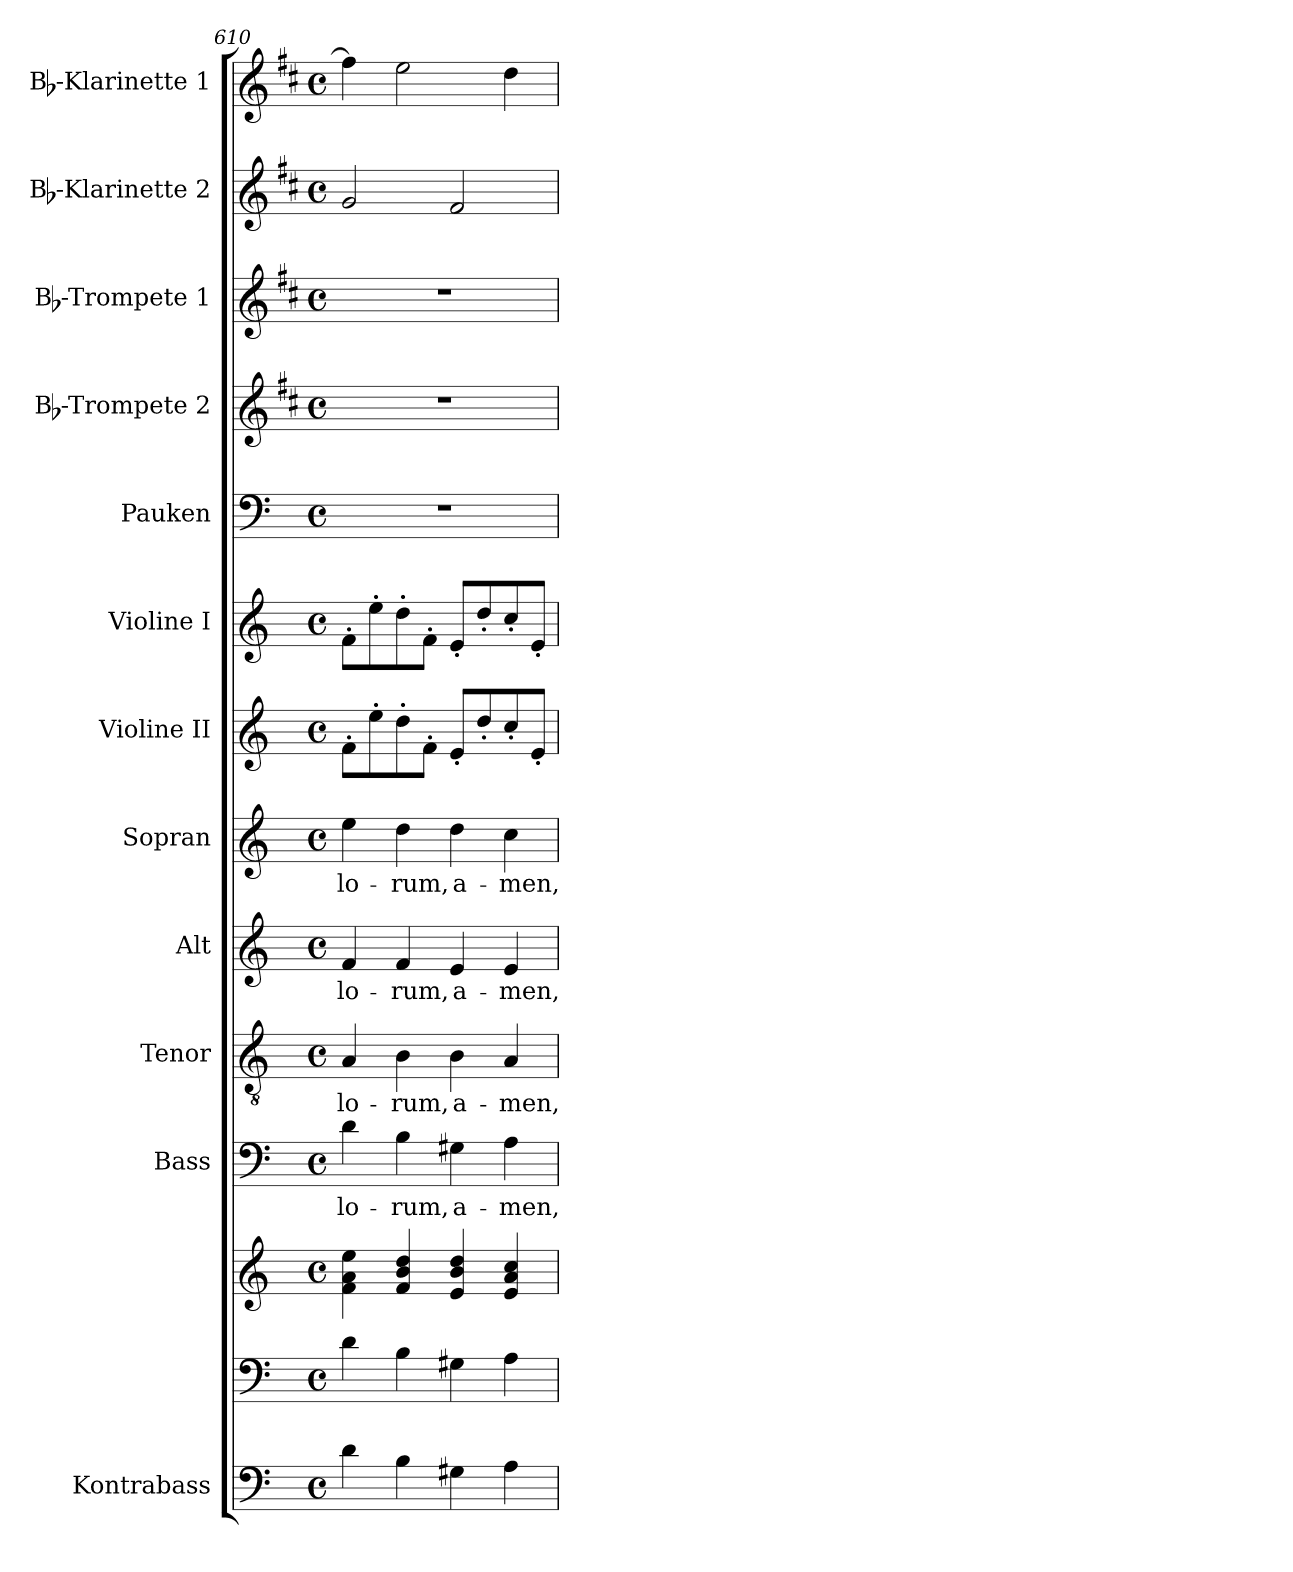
**kern	**kern	**kern	**kern	**text	**kern	**text	**kern	**text	**kern	**text	**kern	**kern	**kern	**kern	**kern	**kern	**kern
*part13	*part12	*part12	*part11	*part11	*part10	*part10	*part9	*part9	*part8	*part8	*part7	*part6	*part5	*part4	*part3	*part2	*part1
*staff14	*staff13	*staff12	*staff11	*staff11	*staff10	*staff10	*staff9	*staff9	*staff8	*staff8	*staff7	*staff6	*staff5	*staff4	*staff3	*staff2	*staff1
*I"Kontrabass	*	*	*I"Bass	*	*I"Tenor	*	*I"Alt	*	*I"Sopran	*	*I"Violine II	*I"Violine I	*I"Pauken	*I"Bb-Trompete 2	*I"Bb-Trompete 1	*I"Bb-Klarinette 2	*I"Bb-Klarinette 1
*I'Kb.	*	*	*I'B.	*	*I'T.	*	*I'A.	*	*I'S.	*	*I'Vl. II	*I'Vl. I	*I'Pk.	*I'Bb Trp. 2	*I'Bb Trp. 1	*I'Bb Kl. 2	*I'Bb Kl. 1
!!LO:PB:g=z
*clefF4	*clefF4	*clefG2	*clefF4	*	*clefGv2	*	*clefG2	*	*clefG2	*	*clefG2	*clefG2	*clefF4	*clefG2	*clefG2	*clefG2	*clefG2
*ITrd7c12	*	*	*	*	*	*	*	*	*	*	*	*	*	*ITrd1c2	*ITrd1c2	*ITrd1c2	*ITrd1c2
*k[]	*k[]	*k[]	*k[]	*	*k[]	*	*k[]	*	*k[]	*	*k[]	*k[]	*k[]	*k[]	*k[]	*k[]	*k[]
*C:	*C:	*C:	*C:	*	*C:	*	*C:	*	*C:	*	*C:	*C:	*C:	*C:	*C:	*C:	*C:
*M4/4	*M4/4	*M4/4	*M4/4	*	*M4/4	*	*M4/4	*	*M4/4	*	*M4/4	*M4/4	*M4/4	*M4/4	*M4/4	*M4/4	*M4/4
*met(c)	*met(c)	*met(c)	*met(c)	*	*met(c)	*	*met(c)	*	*met(c)	*	*met(c)	*met(c)	*met(c)	*met(c)	*met(c)	*met(c)	*met(c)
=610	=610	=610	=610	=610	=610	=610	=610	=610	=610	=610	=610	=610	=610	=610	=610	=610	=610
!	!	!	!	!LO:LY:b	!	!LO:LY:b	!	!LO:LY:b	!	!LO:LY:b	!	!	!	!	!	!	!
4D\	4d\	4f\ 4a\ 4ee\	4d\	-lo-	4A/	-lo-	4f/	-lo-	4ee\	-lo-	8f'>\L	8f'>\L	1r	1r	1r	2f/	4ee\]
.	.	.	.	.	.	.	.	.	.	.	8ee'>\	8ee'>\	.	.	.	.	.
!	!	!	!	!LO:LY:b	!	!LO:LY:b	!	!LO:LY:b	!	!LO:LY:b	!	!	!	!	!	!	!
4BB\	4B\	4f/ 4b/ 4dd/	4B\	-rum,	4B\	-rum,	4f/	-rum,	4dd\	-rum,	8dd'>\	8dd'>\	.	.	.	.	2dd\
.	.	.	.	.	.	.	.	.	.	.	8f'>\J	8f'>\J	.	.	.	.	.
!	!	!	!	!LO:LY:b	!	!LO:LY:b	!	!LO:LY:b	!	!LO:LY:b	!	!	!	!	!	!	!
4GG#X\	4G#X\	4e/ 4b/ 4dd/	4G#X\	a-	4B\	a-	4e/	a-	4dd\	a-	8e'</L	8e'</L	.	.	.	2e/	.
.	.	.	.	.	.	.	.	.	.	.	8dd'</	8dd'</	.	.	.	.	.
!	!	!	!	!LO:LY:b	!	!LO:LY:b	!	!LO:LY:b	!	!LO:LY:b	!	!	!	!	!	!	!
4AA\	4A\	4e/ 4a/ 4cc/	4A\	-men,	4A/	-men,	4e/	-men,	4cc\	-men,	8cc'</	8cc'</	.	.	.	.	4cc\
.	.	.	.	.	.	.	.	.	.	.	8e'</J	8e'</J	.	.	.	.	.
=	=	=	=	=	=	=	=	=	=	=	=	=	=	=	=	=	=
*-	*-	*-	*-	*-	*-	*-	*-	*-	*-	*-	*-	*-	*-	*-	*-	*-	*-
